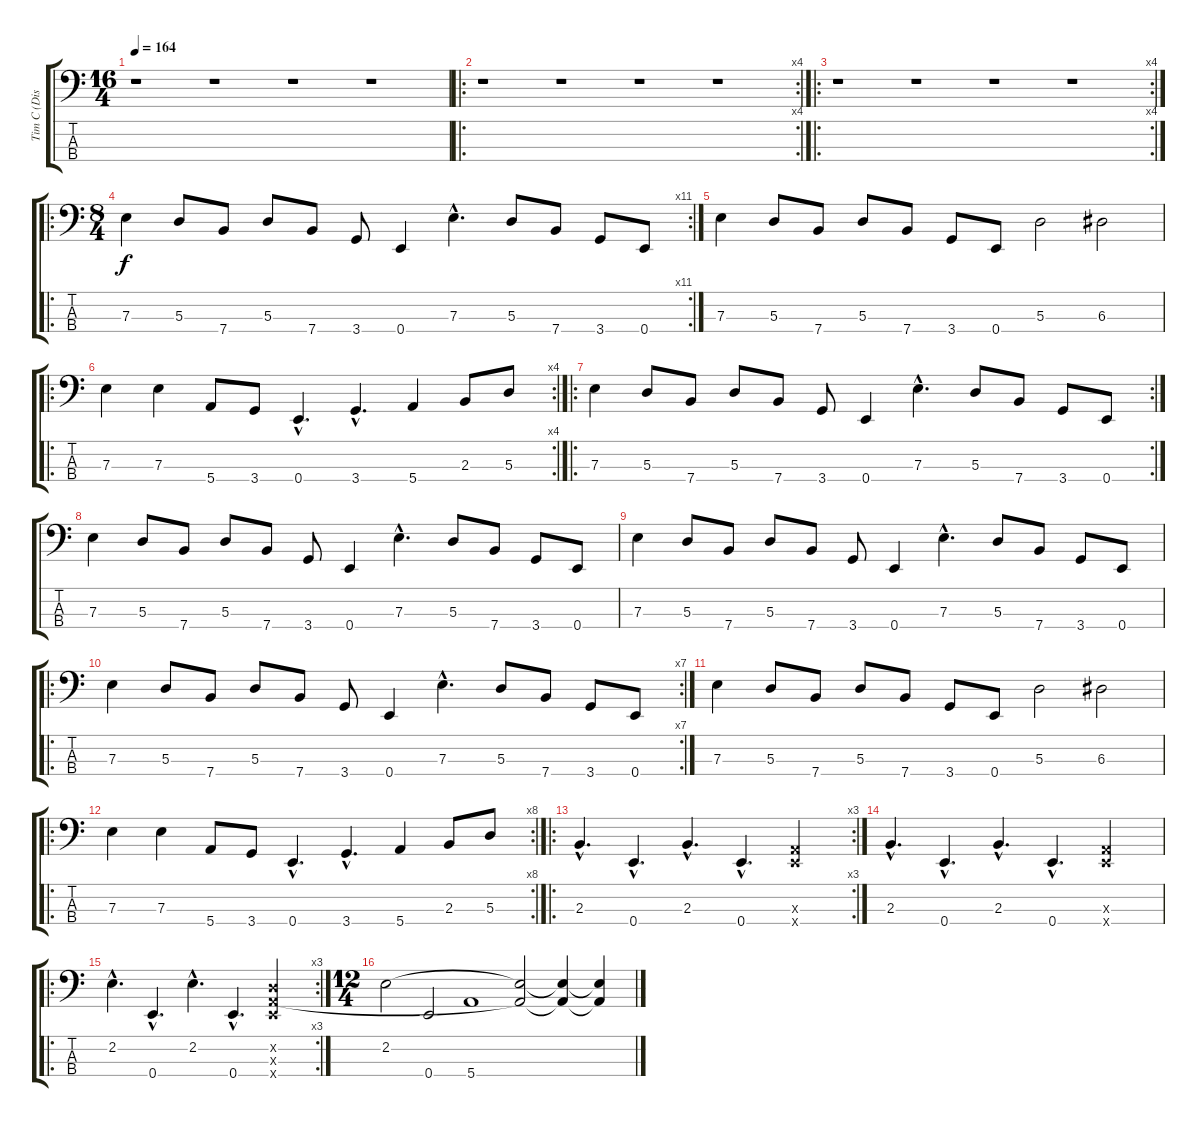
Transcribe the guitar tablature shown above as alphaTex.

\track ("Tim C (Distorted Bass)" "Tim C (Dis") {instrument electricbassfinger}
\staff {score tabs}
\tuning (G2 D2 A1 E1) {hide}
\ts (16 4)
\tempo 164
\clef f4
\ks c
r.1{dy f instrument electricbassfinger} r.1 r.1 r.1 |
\ro
\rc 4
r.1 r.1 r.1 r.1 |
\ro
\rc 4
r.1 r.1 r.1 r.1 |
\ro
\rc 11
\ts (8 4)
7.3.4 5.3.8 7.4.8 5.3.8 7.4.8 3.4.8 0.4.4 7.3{hac}.4{d} 5.3.8 7.4.8 3.4.8 0.4.8 |
7.3.4 5.3.8 7.4.8 5.3.8 7.4.8 3.4.8 0.4.8 5.3.2 6.3.2 |
\ro
\rc 4
7.3.4 7.3.4 5.4.8 3.4.8 0.4{hac}.4{d} 3.4{hac}.4{d} 5.4.4 2.3.8 5.3.8 |
\ro
\rc 2
7.3.4 5.3.8 7.4.8 5.3.8 7.4.8 3.4.8 0.4.4 7.3{hac}.4{d} 5.3.8 7.4.8 3.4.8 0.4.8 |
7.3.4 5.3.8 7.4.8 5.3.8 7.4.8 3.4.8 0.4.4 7.3{hac}.4{d} 5.3.8 7.4.8 3.4.8 0.4.8 |
7.3.4 5.3.8 7.4.8 5.3.8 7.4.8 3.4.8 0.4.4 7.3{hac}.4{d} 5.3.8 7.4.8 3.4.8 0.4.8 |
\ro
\rc 7
7.3.4 5.3.8 7.4.8 5.3.8 7.4.8 3.4.8 0.4.4 7.3{hac}.4{d} 5.3.8 7.4.8 3.4.8 0.4.8 |
7.3.4 5.3.8 7.4.8 5.3.8 7.4.8 3.4.8 0.4.8 5.3.2 6.3.2 |
\ro
\rc 8
7.3.4 7.3.4 5.4.8 3.4.8 0.4{hac}.4{d} 3.4{hac}.4{d} 5.4.4 2.3.8 5.3.8 |
\ro
\rc 3
2.3{hac}.4{d} 0.4{hac}.4{d} 2.3{hac}.4{d} 0.4{hac}.4{d} (0.3{x} 0.4{x}).2 |
2.3{hac}.4{d} 0.4{hac}.4{d} 2.3{hac}.4{d} 0.4{hac}.4{d} (0.3{x} 0.4{x}).2 |
\ro
\rc 3
2.2{hac}.4{d} 0.4{hac}.4{d} 2.2{hac}.4{d} 0.4{hac}.4{d} (0.2{x} 0.3{x} 0.4{x}).2 |
\ts (12 4)
2.2.2 0.4.2 5.4.1 (2.2{t} 0.3{t}).2 (2.2{t} 0.3{t}).4 (2.2{t} 0.3{t}).4
